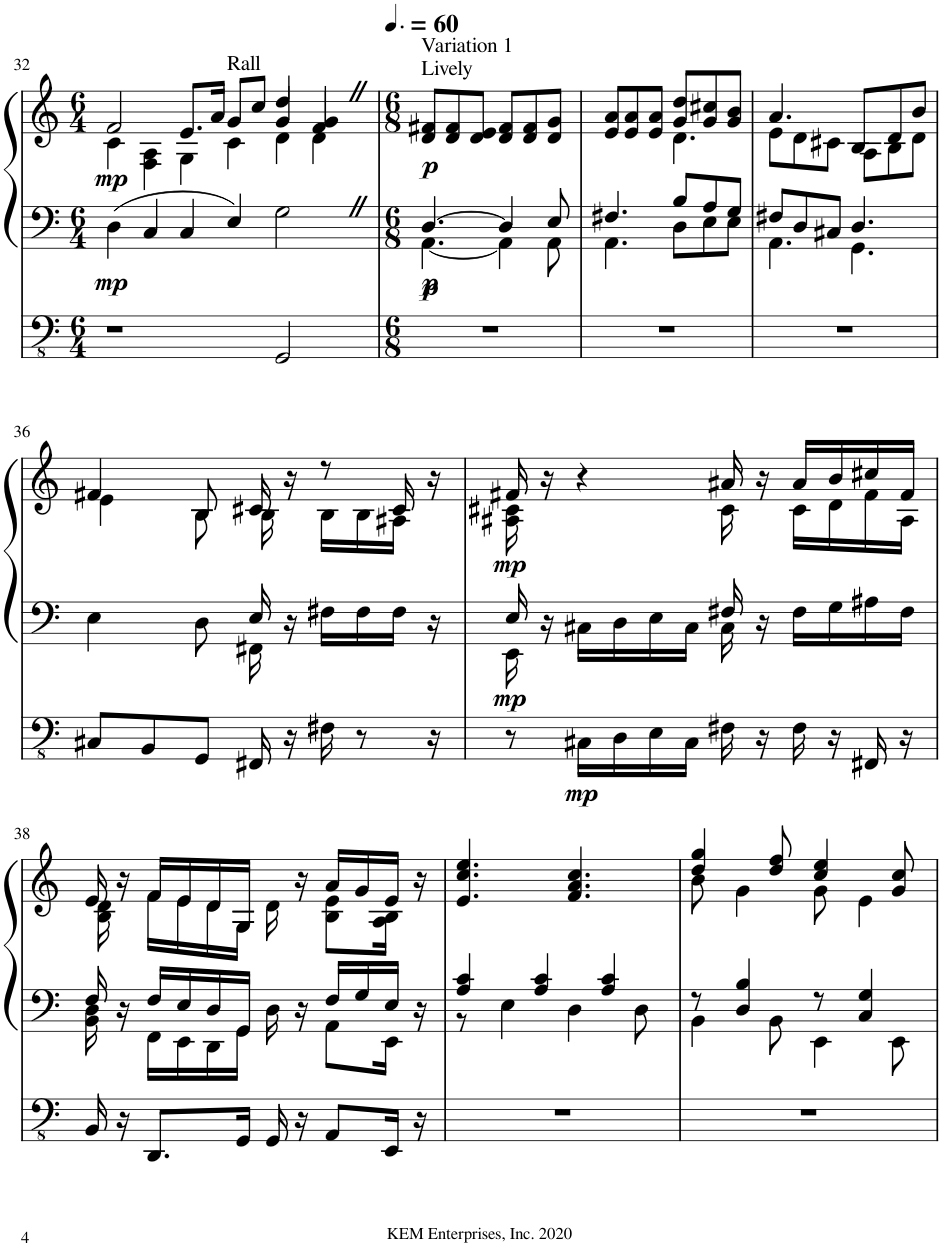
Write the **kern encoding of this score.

**kern	**kern	**kern	**dynam
*part1	*part1	*part1	*part1
*staff3	*staff2	*staff1	*staff1/2/3
*I"Pipe Organ	*	*	*
*I'Org.	*	*	*
!!LO:PB:g=z
*clefFv4	*clefF4	*clefG2	*
*k[]	*k[]	*k[]	*
*M6/4	*M6/4	*M6/4	*
=32	=32	=32	=32
*	*	*^	*
*	*	*	*^	*
!	!	!	!	!	!LO:DY:b=2
!	!	!	!	!	!LO:DY:n=1:b
1r	4D\	2f/	4c\	1ryy	mp mp
.	4C/	.	4F\ 4A\	.	.
.	4C/	8.e/L	4G\	.	.
.	.	16a/Jk	.	.	.
!	!	!LO:TX:a:t=Rall	!	!	!
.	4E/	8g/L	4c\	.	.
.	.	8cc/J	.	.	.
2GGG/	2GZ\	4dd/	4d\	4g/	.
.	.	4gZ/	4d\	4f/	.
*	*	*v	*v	*v	*
=33	=33	=33	=33
*M6/8	*M6/8	*M6/8	*
*	*	*MM90	*
*	*^	*^	*
*	*	*	*	*^	*
!	!	!	!LO:TX:a:t=Variation 1	!	!	!
!	!	!	!LO:TX:a:t=Lively	!	!	!
!	!	!	!	!	!	!LO:DY:b=2
!	!	!	!	!	!	!LO:DY:n=1:b=2
!	!	!	!	!	!	!LO:DY:n=2:b
*	*	*	*v	*v	*v	*
2.r	[4.D/	[4.AA\	8d/ 8f#X/L	p p p
.	.	.	8d/ 8f#/	.
.	.	.	8d/ 8e/J	.
.	4D/]	4AA\]	8d/ 8f#/L	.
.	.	.	8d/ 8f#/	.
.	8E/	8AA\	8d/ 8g/J	.
=34	=34	=34	=34	=34
*	*	*	*^	*
2.r	4.F#X/	4.AA\	8e/ 8a/L	4.ryy	.
.	.	.	8e/ 8a/	.	.
.	.	.	8e/ 8a/J	.	.
.	8B/L	8D\L	8g/ 8dd/L	4.d\	.
.	8A/	8E\	8g/ 8cc#X/	.	.
.	8G/J	8E\J	8g/ 8b/J	.	.
=35	=35	=35	=35	=35	=35
2.r	8F#X/L	4.AA\	4.a/	8e\L	.
.	8D/	.	.	8d\	.
.	8C#X/J	.	.	8c#X\J	.
.	4.D/	4.GG\	8B/L	8A\L	.
.	.	.	8d/	8B\	.
.	.	.	8b/J	8d\J	.
!!LO:LB:g=z	!!
=36	=36	=36	=36	=36	=36
8CC#X/L	4E\	4.ryy	4f#X/	4e\	.
8BBB/	.	.	.	.	.
8GGG/J	8D\	.	8B/	8B\	.
16FFF#X/	16E/	16FF#X\	16c#X/	16B\	.
16r	16r	4ryy	16r	16ryy	.
16FF#X\	16F#X\LL	.	8r	16B\LL	.
8r	16F#\	.	.	16B\	.
.	16F#\JJ	.	16c#/	16A#X\JJ	.
16r	16r	16ryy	16r	16ryy	.
=37	=37	=37	=37	=37	=37
!	!	!	!	!	!LO:DY:b=2
!	!	!	!	!	!LO:DY:n=1:b
8r	16E/	16EE\	16f#X/	16A#X\ 16c#X\	mp mp
.	16r	16ryy	16r	16ryy	.
!	!	!	!	!	!LO:DY:n=2:b=3
*	*v	*v	*	*	*
*	*	*v	*v	*
16CC#X\LL	16C#X\LL	4r	mp
16DD\	16D\	.	.
16EE\	16E\	.	.
16CC#\JJ	16C#\JJ	.	.
*	*^	*^	*
16FF#X\	16F#X/	16C#\	16a#X/	16c#\	.
16r	16r	4ryy	16r	16ryy	.
16FF#\	16F#\LL	.	16a#/LL	16c#\LL	.
16r	16G\	.	16b/	16d\	.
16FFF#X/	16A#X\	.	16cc#X/	16f#\	.
16r	16F#\JJ	16ryy	16f#/JJ	16A#\JJ	.
!!LO:LB:g=z	!!
=38	=38	=38	=38	=38	=38
16BBB/	16F/	16BB\ 16D\	16e/	16B\ 16d\	.
16r	16r	16ryy	16r	16ryy	.
8.DDD/L	16F/LL	16FF\LL	16f/LL	16f\LL	.
.	16E/	16EE\	16e/	16e\	.
.	16D/	16DD\	16d/	16d\	.
16GGG/Jk	16GG/JJ	16GG\JJ	16G/JJ	16G\JJ	.
16GGG/	16D\	8ryy	16d\	8ryy	.
16r	16r	.	16r	.	.
8AAA/L	16F/LL	8AA\L	16a/LL	8B\ 8e\L	.
.	16G/	.	16g/	.	.
16EEE/Jk	16E/JJ	16EE\Jk	16e/JJ	16A\ 16B\Jk	.
16r	16r	16ryy	16r	16ryy	.
*	*	*	*v	*v	*
=39	=39	=39	=39	=39
2.r	4A/ 4c/	8r	4.e/ 4.cc/ 4.ee/	.
.	.	4E\	.	.
.	4A/ 4c/	.	.	.
.	.	4D\	4.f/ 4.a/ 4.cc/	.
.	4A/ 4c/	.	.	.
.	.	8D\	.	.
=40	=40	=40	=40	=40
*	*	*	*^	*
2.r	8r	4BB\	4dd/ 4gg/	8b\	.
.	4D/ 4B/	.	.	4g\	.
.	.	8BB\	8dd/ 8ff/	.	.
.	8r	4EE\	4cc/ 4ee/	8g\	.
.	4C/ 4G/	.	.	4e\	.
.	.	8EE\	8g/ 8cc/	.	.
*	*v	*v	*	*	*
*	*	*v	*v	*
=	=	=	=
*-	*-	*-	*-
